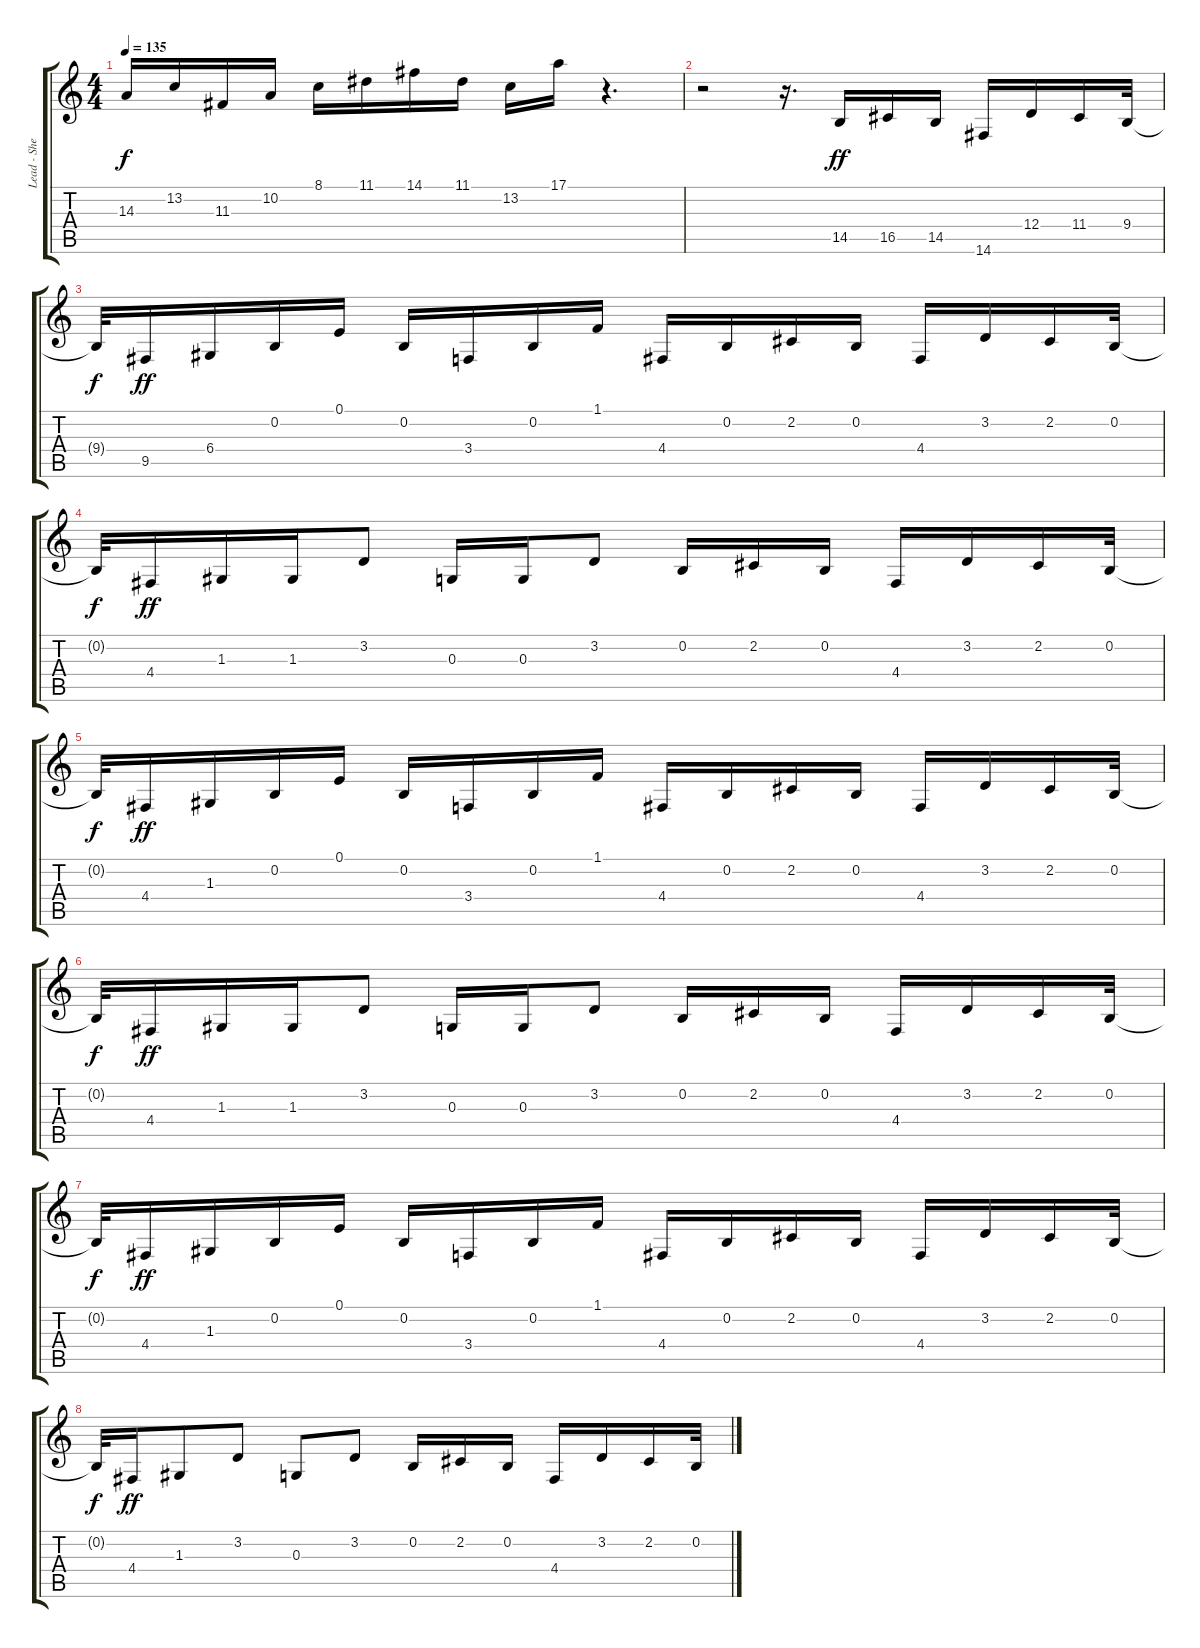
\track ("Lead - Sherinian" "Lead - She") {instrument lead2sawtooth}
\staff {score tabs}
\tuning (E4 B3 G3 D3 A2 E2) {hide}
\ts (4 4)
\tempo 135
\clef g2
\ks c
14.3.16{dy f} 13.2.16 11.3.16 10.2.16 8.1.16 11.1.16 14.1.16 11.1.16 13.2.16 17.1.16 r.4{d} |
r.2 r.16{d} 14.5.16{dy ff} 16.5.16 14.5.16 14.6.16 12.4.16 11.4.16 9.4.32 |
9.4{t}.32{dy f} 9.5.16{dy ff} 6.4.16 0.2.16 0.1.16 0.2.16 3.4.16 0.2.16 1.1.16 4.4.16 0.2.16 2.2.16 0.2.16 4.4.16 3.2.16 2.2.16 0.2.32 |
0.2{t}.32{dy f} 4.4.16{dy ff} 1.3.16 1.3.16 3.2.8 0.3.16 0.3.16 3.2.8 0.2.16 2.2.16 0.2.16 4.4.16 3.2.16 2.2.16 0.2.32 |
0.2{t}.32{dy f} 4.4.16{dy ff} 1.3.16 0.2.16 0.1.16 0.2.16 3.4.16 0.2.16 1.1.16 4.4.16 0.2.16 2.2.16 0.2.16 4.4.16 3.2.16 2.2.16 0.2.32 |
0.2{t}.32{dy f} 4.4.16{dy ff} 1.3.16 1.3.16 3.2.8 0.3.16 0.3.16 3.2.8 0.2.16 2.2.16 0.2.16 4.4.16 3.2.16 2.2.16 0.2.32 |
0.2{t}.32{dy f} 4.4.16{dy ff} 1.3.16 0.2.16 0.1.16 0.2.16 3.4.16 0.2.16 1.1.16 4.4.16 0.2.16 2.2.16 0.2.16 4.4.16 3.2.16 2.2.16 0.2.32 |
0.2{t}.32{dy f} 4.4.16{dy ff} 1.3.8 3.2.8 0.3.8 3.2.8 0.2.16 2.2.16 0.2.16 4.4.16 3.2.16 2.2.16 0.2.32
